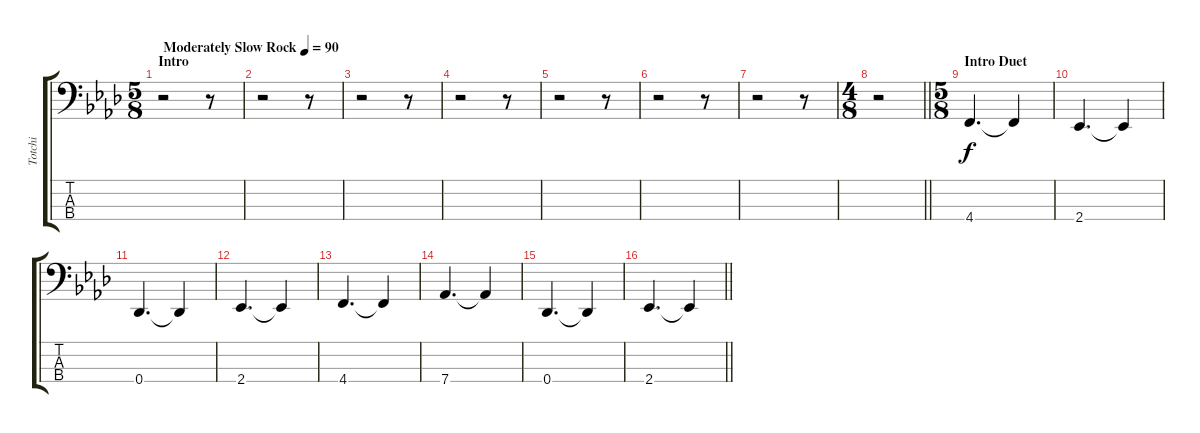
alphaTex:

\track ("Totchi" "Totchi") {instrument electricbasspick}
\staff {score tabs}
\tuning (Gb2 Db2 Ab1 Db1) {hide}
\ts (5 8)
\section ("" "Intro")
\tempo (90 "Moderately Slow Rock")
\clef f4
\ks fminor
r.2{dy f instrument electricbasspick} r.8 |
r.2 r.8 |
r.2 r.8 |
r.2 r.8 |
r.2 r.8 |
r.2 r.8 |
r.2 r.8 |
\ts (4 8)
\barLineRight lightlight
r.2 |
\ts (5 8)
\section ("" "Intro Duet")
4.4.4{d} 4.4{t}.4 |
2.4.4{d} 2.4{t}.4 |
0.4.4{d} 0.4{t}.4 |
2.4.4{d} 2.4{t}.4 |
4.4.4{d} 4.4{t}.4 |
7.4.4{d} 7.4{t}.4 |
0.4.4{d} 0.4{t}.4 |
\barLineRight lightlight
2.4.4{d} 2.4{t}.4
